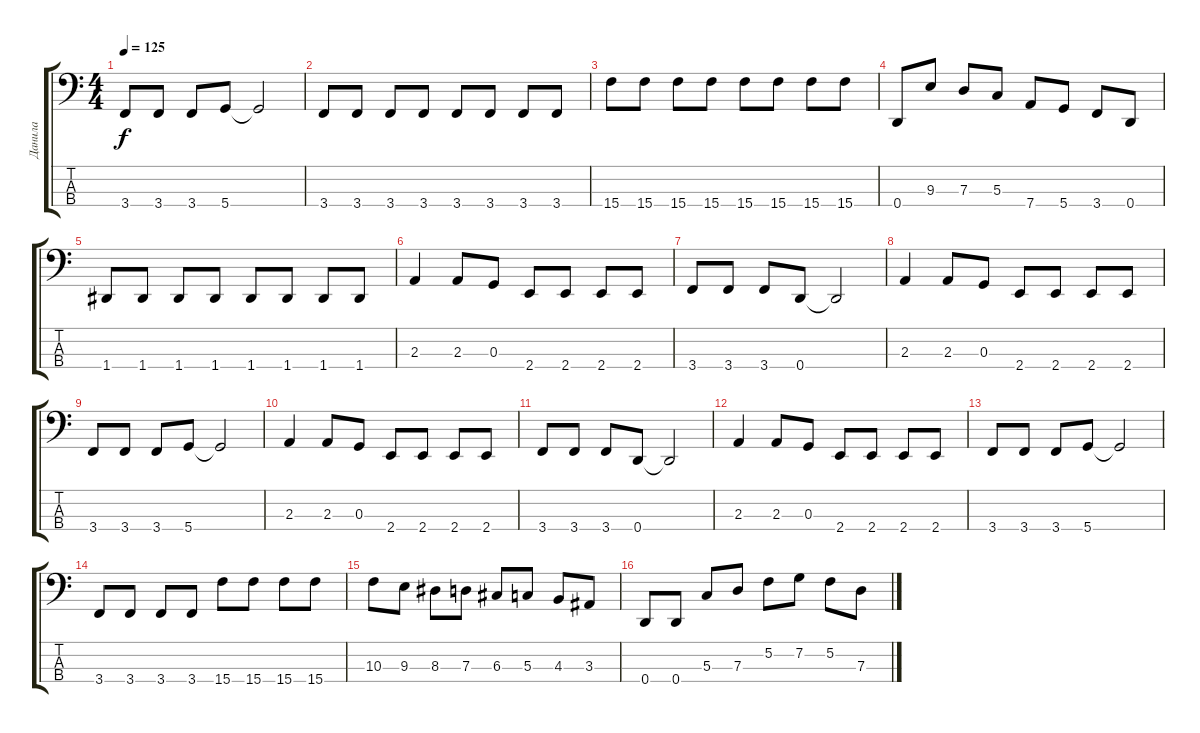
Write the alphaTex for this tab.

\track ("Данила" "Данила") {instrument electricbasspick}
\staff {score tabs}
\tuning (F2 C2 G1 D1) {hide}
\ts (4 4)
\tempo 125
\clef f4
\ks c
3.4.8{dy f} 3.4.8 3.4.8 5.4.8 5.4{t}.2 |
3.4.8 3.4.8 3.4.8 3.4.8 3.4.8 3.4.8 3.4.8 3.4.8 |
15.4.8 15.4.8 15.4.8 15.4.8 15.4.8 15.4.8 15.4.8 15.4.8 |
0.4.8 9.3.8 7.3.8 5.3.8 7.4.8 5.4.8 3.4.8 0.4.8 |
1.4.8 1.4.8 1.4.8 1.4.8 1.4.8 1.4.8 1.4.8 1.4.8 |
2.3.4 2.3.8 0.3.8 2.4.8 2.4.8 2.4.8 2.4.8 |
3.4.8 3.4.8 3.4.8 0.4.8 0.4{t}.2 |
2.3.4 2.3.8 0.3.8 2.4.8 2.4.8 2.4.8 2.4.8 |
3.4.8 3.4.8 3.4.8 5.4.8 5.4{t}.2 |
2.3.4 2.3.8 0.3.8 2.4.8 2.4.8 2.4.8 2.4.8 |
3.4.8 3.4.8 3.4.8 0.4.8 0.4{t}.2 |
2.3.4 2.3.8 0.3.8 2.4.8 2.4.8 2.4.8 2.4.8 |
3.4.8 3.4.8 3.4.8 5.4.8 5.4{t}.2 |
3.4.8 3.4.8 3.4.8 3.4.8 15.4.8 15.4.8 15.4.8 15.4.8 |
10.3.8 9.3.8 8.3.8 7.3.8 6.3.8 5.3.8 4.3.8 3.3.8 |
0.4.8 0.4.8 5.3.8 7.3.8 5.2.8 7.2.8 5.2.8 7.3.8
